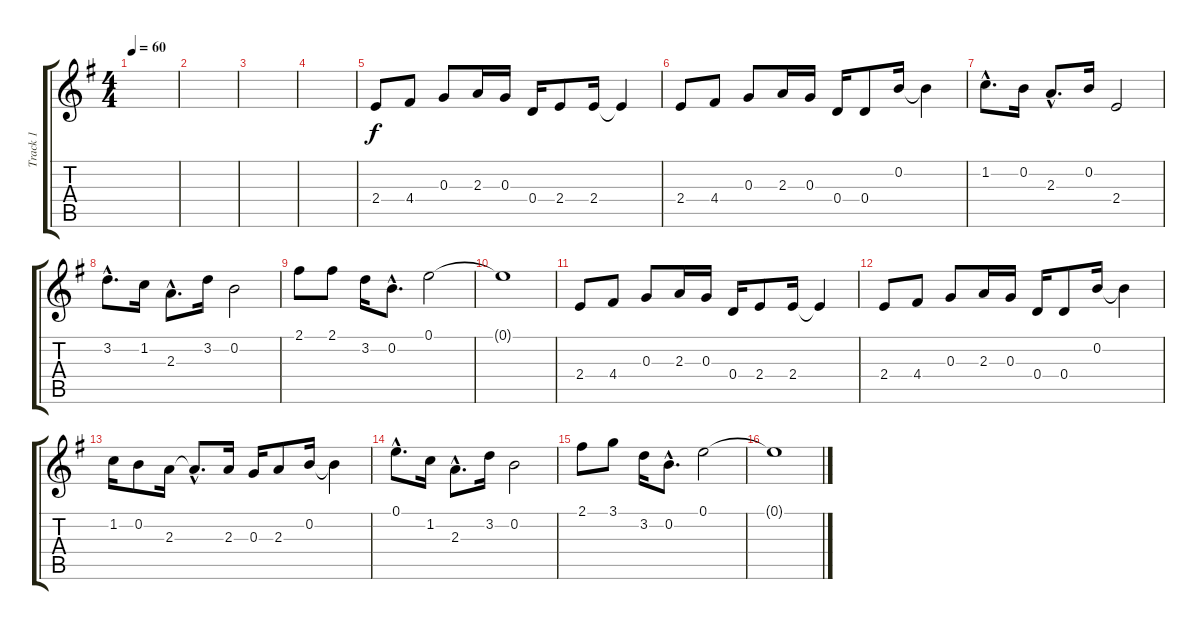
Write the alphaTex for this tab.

\track ("Track 1" "Track 1") {instrument acousticguitarsteel}
\staff {score tabs}
\tuning (E4 B3 G3 D3 A2 E2) {hide}
\ts (4 4)
\tempo 60
\clef g2
\ks g
|
|
|
|
2.4.8 4.4.8 0.3.8 2.3.16 0.3.16 0.4.16 2.4.8 2.4.16 2.4{t}.4 |
2.4.8 4.4.8 0.3.8 2.3.16 0.3.16 0.4.16 0.4.8 0.2.16 0.2{t}.4 |
1.2{hac}.8{d} 0.2.16 2.3{hac}.8{d} 0.2.16 2.4.2 |
3.2{hac}.8{d} 1.2.16 2.3{hac}.8{d} 3.2.16 0.2.2 |
2.1.8 2.1.8 3.2.16 0.2{hac}.8{d} 0.1.2 |
0.1{t}.1 |
2.4.8 4.4.8 0.3.8 2.3.16 0.3.16 0.4.16 2.4.8 2.4.16 2.4{t}.4 |
2.4.8 4.4.8 0.3.8 2.3.16 0.3.16 0.4.16 0.4.8 0.2.16 0.2{t}.4 |
1.2.16 0.2.8 2.3.16 2.3{hac t}.8{d} 2.3.16 0.3.16 2.3.8 0.2.16 0.2{t}.4 |
0.1{hac}.8{d} 1.2.16 2.3{hac}.8{d} 3.2.16 0.2.2 |
2.1.8 3.1.8 3.2.16 0.2{hac}.8{d} 0.1.2 |
0.1{t}.1
